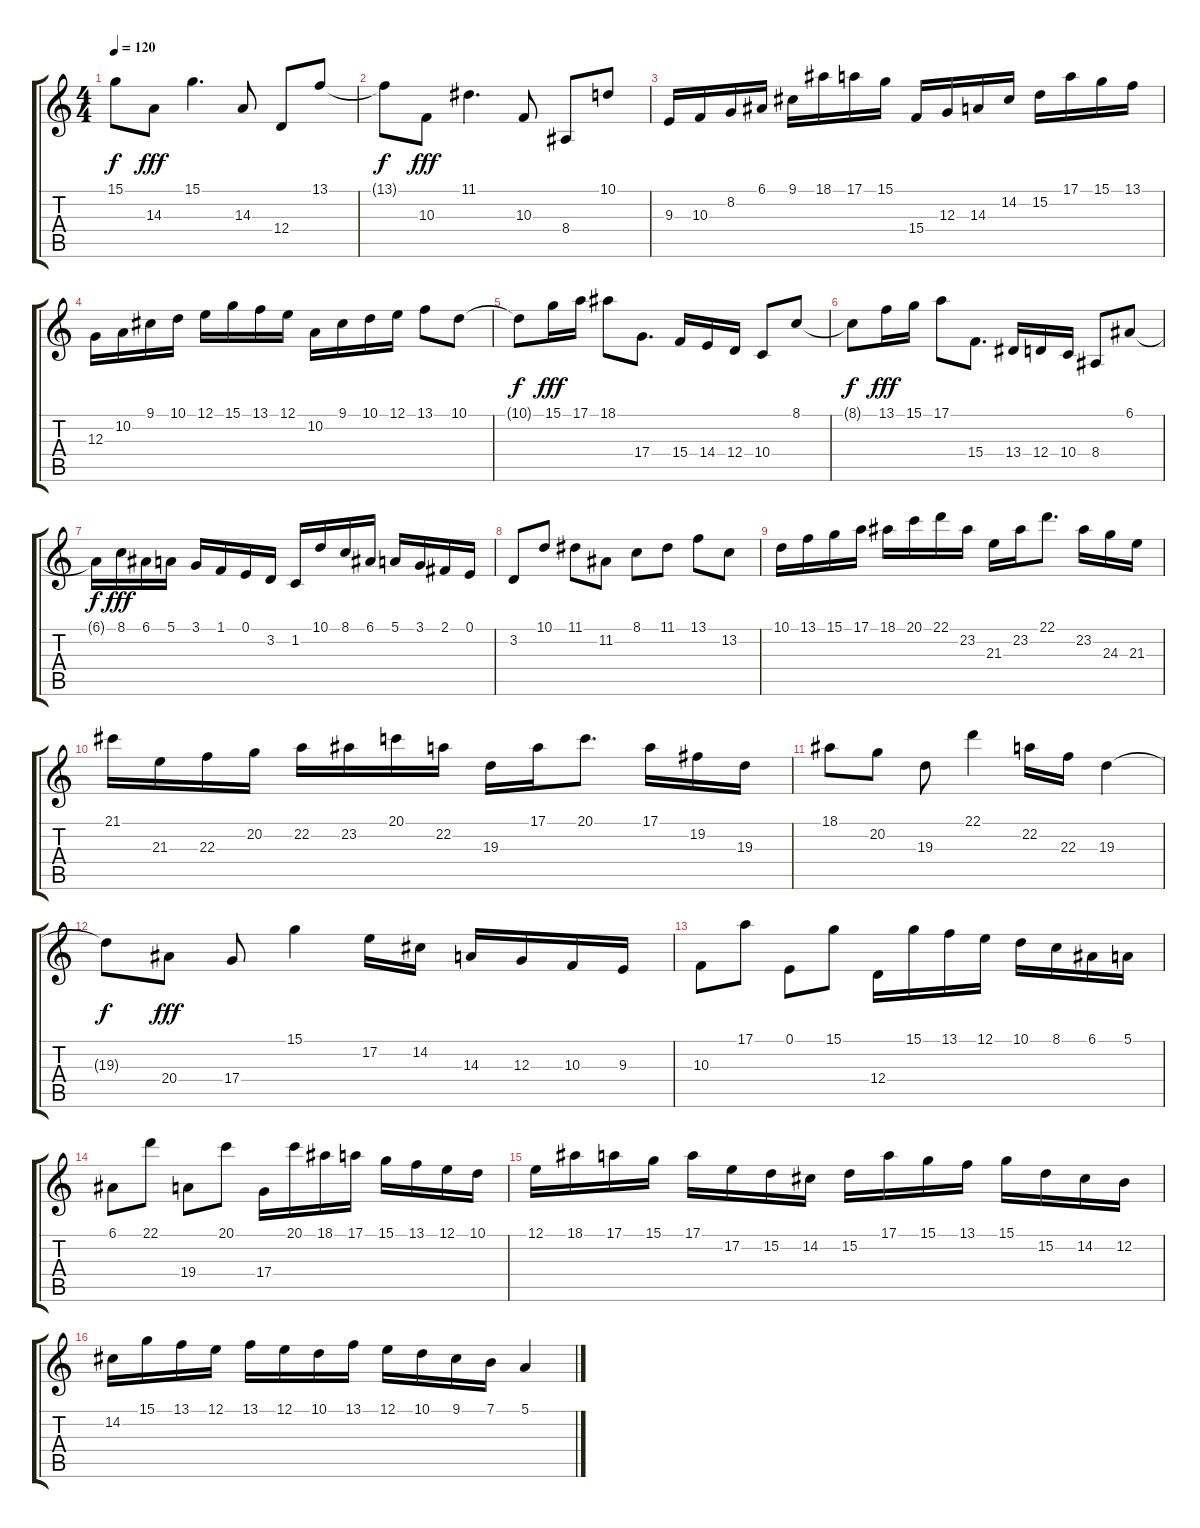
\track "" {instrument violin}
\staff {score tabs}
\tuning (E4 B3 G3 D3 A2 E2) {hide}
\ts (4 4)
\tempo 120
\clef g2
\ks c
15.1{t}.8{dy f} 14.3.8{dy fff} 15.1.4{d} 14.3.8 12.4.8 13.1.8 |
13.1{t}.8{dy f} 10.3.8{dy fff} 11.1.4{d} 10.3.8 8.4.8 10.1.8 |
9.3.16 10.3.16 8.2.16 6.1.16 9.1.16 18.1.16 17.1.16 15.1.16 15.4.16 12.3.16 14.3.16 14.2.16 15.2.16 17.1.16 15.1.16 13.1.16 |
12.3.16 10.2.16 9.1.16 10.1.16 12.1.16 15.1.16 13.1.16 12.1.16 10.2.16 9.1.16 10.1.16 12.1.16 13.1.8 10.1.8 |
10.1{t}.8{dy f} 15.1.16{dy fff} 17.1.16 18.1.8 17.4.8{d} 15.4.16 14.4.16 12.4.16 10.4.8 8.1.8 |
8.1{t}.8{dy f} 13.1.16{dy fff} 15.1.16 17.1.8 15.4.8{d} 13.4.16 12.4.16 10.4.16 8.4.8 6.1.8 |
6.1{t}.16{dy f} 8.1.16{dy fff} 6.1.16 5.1.16 3.1.16 1.1.16 0.1.16 3.2.16 1.2.16 10.1.16 8.1.16 6.1.16 5.1.16 3.1.16 2.1.16 0.1.16 |
3.2.8 10.1.8 11.1.8 11.2.8 8.1.8 11.1.8 13.1.8 13.2.8 |
10.1.16 13.1.16 15.1.16 17.1.16 18.1.16 20.1.16 22.1.16 23.2.16 21.3.16 23.2.16 22.1.8{d} 23.2.16 24.3.16 21.3.16 |
21.1.16 21.3.16 22.3.16 20.2.16 22.2.16 23.2.16 20.1.16 22.2.16 19.3.16 17.1.16 20.1.8{d} 17.1.16 19.2.16 19.3.16 |
18.1.8 20.2.8 19.3.8 22.1.4 22.2.16 22.3.16 19.3.4 |
19.3{t}.8{dy f} 20.4.8{dy fff} 17.4.8 15.1.4 17.2.16 14.2.16 14.3.16 12.3.16 10.3.16 9.3.16 |
10.3.8 17.1.8 0.1.8 15.1.8 12.4.16 15.1.16 13.1.16 12.1.16 10.1.16 8.1.16 6.1.16 5.1.16 |
6.1.8 22.1.8 19.4.8 20.1.8 17.4.16 20.1.16 18.1.16 17.1.16 15.1.16 13.1.16 12.1.16 10.1.16 |
12.1.16 18.1.16 17.1.16 15.1.16 17.1.16 17.2.16 15.2.16 14.2.16 15.2.16 17.1.16 15.1.16 13.1.16 15.1.16 15.2.16 14.2.16 12.2.16 |
14.2.16 15.1.16 13.1.16 12.1.16 13.1.16 12.1.16 10.1.16 13.1.16 12.1.16 10.1.16 9.1.16 7.1.16 5.1.4
